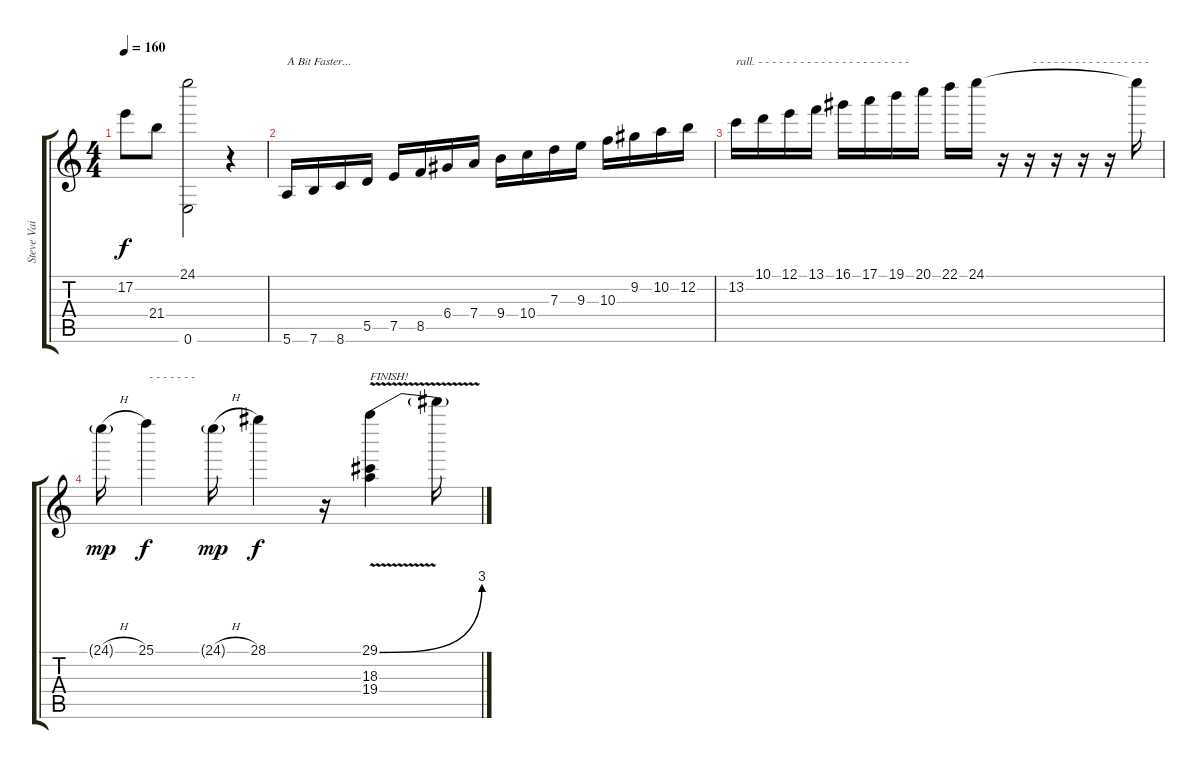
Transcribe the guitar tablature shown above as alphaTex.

\track ("Steve Vai" "Steve Vai") {instrument distortionguitar}
\staff {score tabs}
\tuning (E4 B3 G3 D3 A2 E2) {hide}
\ts (4 4)
\tempo 160
\clef g2
\ks c
17.2.8{dy f} 21.4.8 (24.1 0.6).2 r.4 |
5.6.16{txt "A Bit Faster..."} 7.6.16 8.6.16 5.5.16 7.5.16 8.5.16 6.4.16 7.4.16 9.4.16 10.4.16 7.3.16 9.3.16 10.3.16 9.2.16 10.2.16 12.2.16 |
13.2.16{txt "rall. - - - - - - - - - - - - - - - - - - - - - - "} 10.1.16 12.1.16 13.1.16 16.1.16 17.1.16 19.1.16 20.1.16 22.1.16 24.1.16 r.16 r.16{txt " - - - - - - - - - - - - - - - - - "} r.16 r.16 r.16 24.1{t}.16 |
24.1{h g}.16{dy mp} 25.1.4{txt " - - - - - - -" dy f} 24.1{h g}.16{dy mp} 28.1.4{dy f} r.16 (29.1{be (bend 0 0 60 12) v} 18.3{v} 19.4{v}).4{txt "FINISH!"} 29.1{t}.16
